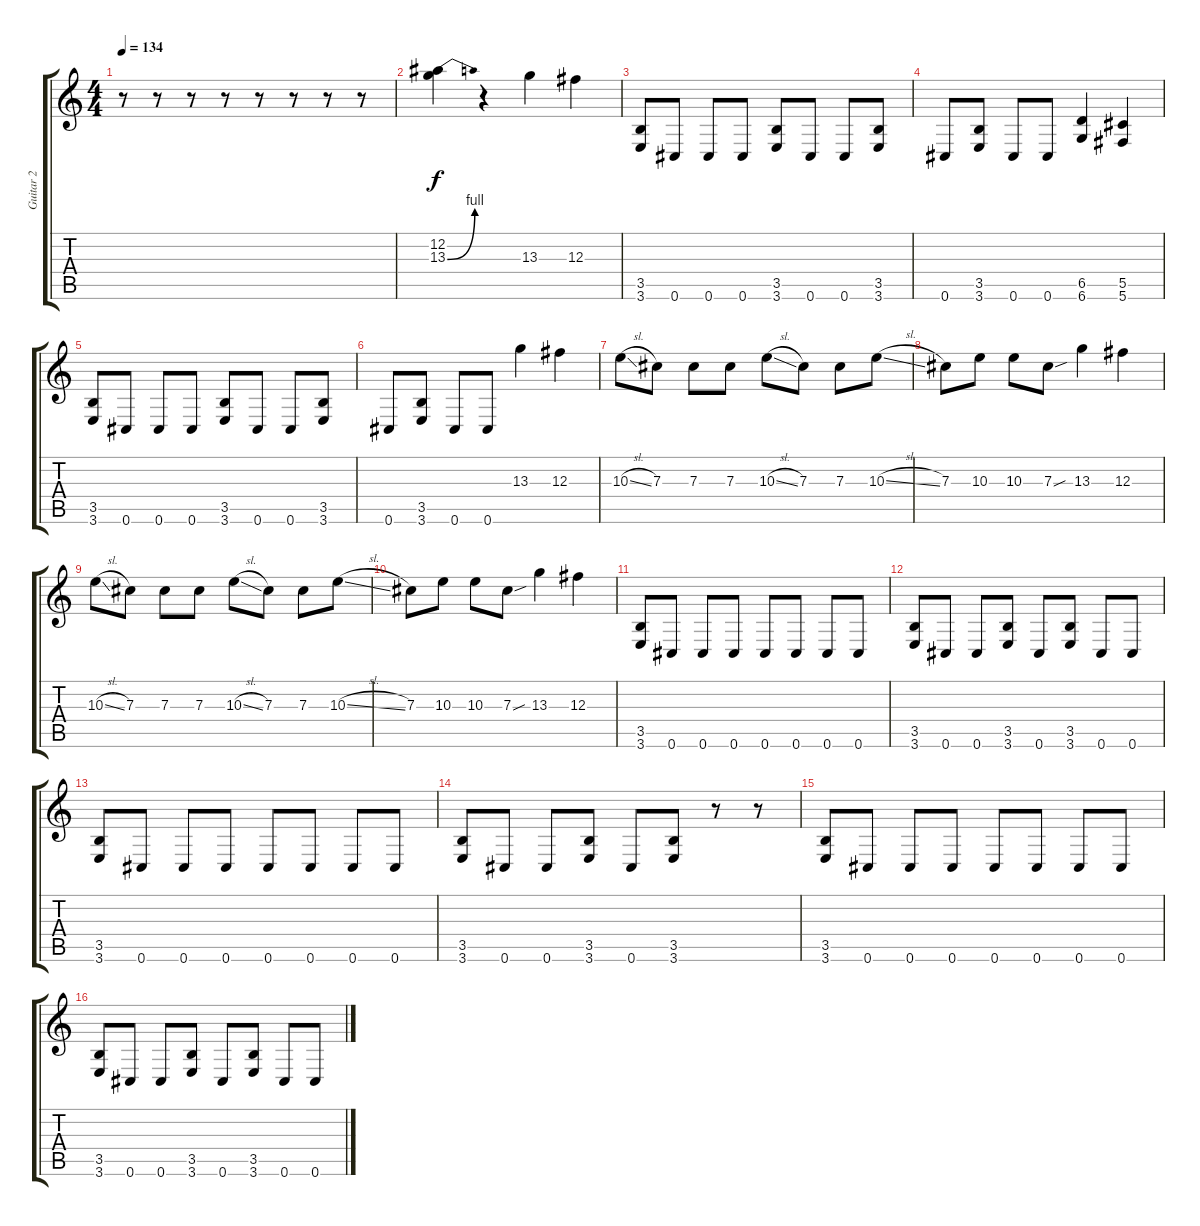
\track ("Guitar 2" "Guitar 2") {instrument overdrivenguitar}
\staff {score tabs}
\tuning (Eb4 Bb3 Gb3 Db3 Ab2 Db2) {hide}
\ts (4 4)
\tempo 134
\clef g2
\ks c
r.8{dy f instrument overdrivenguitar} r.8 r.8 r.8 r.8 r.8 r.8 r.8 |
(12.2 13.3{be (bend 0 0 60 4)}).4 r.4 13.3.4 12.3.4 |
(3.5 3.6).8 0.6.8 0.6.8 0.6.8 (3.5 3.6).8 0.6.8 0.6.8 (3.5 3.6).8 |
0.6.8 (3.5 3.6).8 0.6.8 0.6.8 (6.5 6.6).4 (5.5 5.6).4 |
(3.5 3.6).8 0.6.8 0.6.8 0.6.8 (3.5 3.6).8 0.6.8 0.6.8 (3.5 3.6).8 |
0.6.8 (3.5 3.6).8 0.6.8 0.6.8 13.3.4 12.3.4 |
10.3{sl}.8 7.3.8 7.3.8 7.3.8 10.3{sl}.8 7.3.8 7.3.8 10.3{sl}.8 |
7.3.8 10.3.8 10.3.8 7.3{sou}.8 13.3.4 12.3.4 |
10.3{sl}.8 7.3.8 7.3.8 7.3.8 10.3{sl}.8 7.3.8 7.3.8 10.3{sl}.8 |
7.3.8 10.3.8 10.3.8 7.3{sou}.8 13.3.4 12.3.4 |
(3.5 3.6).8 0.6.8 0.6.8 0.6.8 0.6.8 0.6.8 0.6.8 0.6.8 |
(3.5 3.6).8 0.6.8 0.6.8 (3.5 3.6).8 0.6.8 (3.5 3.6).8 0.6.8 0.6.8 |
(3.5 3.6).8 0.6.8 0.6.8 0.6.8 0.6.8 0.6.8 0.6.8 0.6.8 |
(3.5 3.6).8 0.6.8 0.6.8 (3.5 3.6).8 0.6.8 (3.5 3.6).8 r.8 r.8 |
(3.5 3.6).8 0.6.8 0.6.8 0.6.8 0.6.8 0.6.8 0.6.8 0.6.8 |
(3.5 3.6).8 0.6.8 0.6.8 (3.5 3.6).8 0.6.8 (3.5 3.6).8 0.6.8 0.6.8
